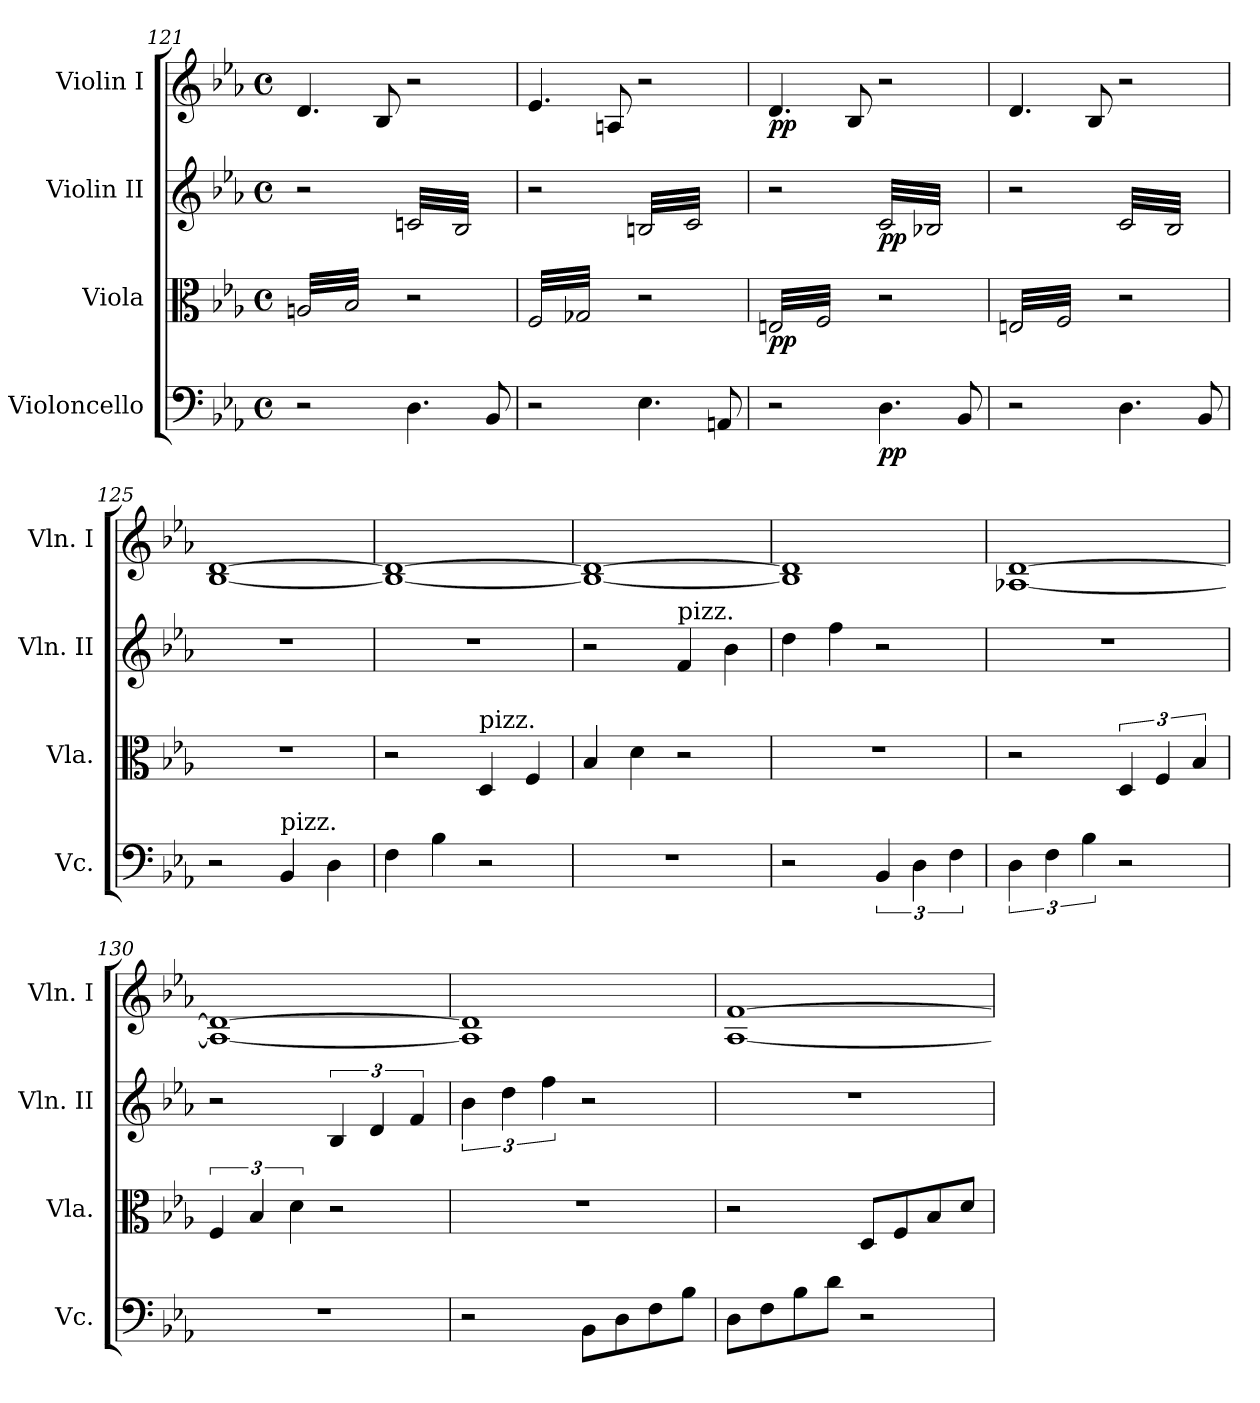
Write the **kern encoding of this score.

**kern	**dynam	**kern	**dynam	**kern	**dynam	**kern	**dynam
*part4	*part4	*part3	*part3	*part2	*part2	*part1	*part1
*staff4	*staff4	*staff3	*staff3	*staff2	*staff2	*staff1	*staff1
*I"Violoncello	*	*I"Viola	*	*I"Violin II	*	*I"Violin I	*
*I'Vc.	*	*I'Vla.	*	*I'Vln. II	*	*I'Vln. I	*
*clefF4	*	*clefC3	*	*clefG2	*	*clefG2	*
*k[b-e-a-]	*	*k[b-e-a-]	*	*k[b-e-a-]	*	*k[b-e-a-]	*
*E-:	*	*E-:	*	*E-:	*	*E-:	*
*M4/4	*	*M4/4	*	*M4/4	*	*M4/4	*
*met(c)	*	*met(c)	*	*met(c)	*	*met(c)	*
=121	=121	=121	=121	=121	=121	=121	=121
*	*	*tremolo	*	*	*	*	*
2r	.	32An/LLL	.	2r	.	4.d/	.
.	.	32B-/	.	.	.	.	.
.	.	32An/	.	.	.	.	.
.	.	32B-/	.	.	.	.	.
.	.	32An/	.	.	.	.	.
.	.	32B-/	.	.	.	.	.
.	.	32An/	.	.	.	.	.
.	.	32B-/	.	.	.	.	.
.	.	32An/	.	.	.	.	.
.	.	32B-/	.	.	.	.	.
.	.	32An/	.	.	.	.	.
.	.	32B-/	.	.	.	.	.
.	.	32An/	.	.	.	8B-/	.
.	.	32B-/	.	.	.	.	.
.	.	32An/	.	.	.	.	.
.	.	32B-/JJJ	.	.	.	.	.
*	*	*	*	*tremolo	*	*	*
4.D\	.	2r	.	32cn/LLL	.	2r	.
.	.	.	.	32B-/	.	.	.
.	.	.	.	32cn/	.	.	.
.	.	.	.	32B-/	.	.	.
.	.	.	.	32cn/	.	.	.
.	.	.	.	32B-/	.	.	.
.	.	.	.	32cn/	.	.	.
.	.	.	.	32B-/	.	.	.
.	.	.	.	32cn/	.	.	.
.	.	.	.	32B-/	.	.	.
.	.	.	.	32cn/	.	.	.
.	.	.	.	32B-/	.	.	.
8BB-/	.	.	.	32cn/	.	.	.
.	.	.	.	32B-/	.	.	.
.	.	.	.	32cn/	.	.	.
.	.	.	.	32B-/JJJ	.	.	.
=122	=122	=122	=122	=122	=122	=122	=122
2r	.	32F/LLL	.	2r	.	4.e-/	.
.	.	32G-X/	.	.	.	.	.
.	.	32F/	.	.	.	.	.
.	.	32G-X/	.	.	.	.	.
.	.	32F/	.	.	.	.	.
.	.	32G-X/	.	.	.	.	.
.	.	32F/	.	.	.	.	.
.	.	32G-X/	.	.	.	.	.
.	.	32F/	.	.	.	.	.
.	.	32G-X/	.	.	.	.	.
.	.	32F/	.	.	.	.	.
.	.	32G-X/	.	.	.	.	.
.	.	32F/	.	.	.	8An/	.
.	.	32G-X/	.	.	.	.	.
.	.	32F/	.	.	.	.	.
.	.	32G-X/JJJ	.	.	.	.	.
4.E-\	.	2r	.	32Bn/LLL	.	2r	.
.	.	.	.	32c/	.	.	.
.	.	.	.	32Bn/	.	.	.
.	.	.	.	32c/	.	.	.
.	.	.	.	32Bn/	.	.	.
.	.	.	.	32c/	.	.	.
.	.	.	.	32Bn/	.	.	.
.	.	.	.	32c/	.	.	.
.	.	.	.	32Bn/	.	.	.
.	.	.	.	32c/	.	.	.
.	.	.	.	32Bn/	.	.	.
.	.	.	.	32c/	.	.	.
8AAn/	.	.	.	32Bn/	.	.	.
.	.	.	.	32c/	.	.	.
.	.	.	.	32Bn/	.	.	.
.	.	.	.	32c/JJJ	.	.	.
=123	=123	=123	=123	=123	=123	=123	=123
!	!	!	!LO:DY:b	!	!	!	!LO:DY:b
2r	.	32En/LLL	pp	2r	.	4.d/	pp
.	.	32F/	.	.	.	.	.
.	.	32En/	.	.	.	.	.
.	.	32F/	.	.	.	.	.
.	.	32En/	.	.	.	.	.
.	.	32F/	.	.	.	.	.
.	.	32En/	.	.	.	.	.
.	.	32F/	.	.	.	.	.
.	.	32En/	.	.	.	.	.
.	.	32F/	.	.	.	.	.
.	.	32En/	.	.	.	.	.
.	.	32F/	.	.	.	.	.
.	.	32En/	.	.	.	8B-/	.
.	.	32F/	.	.	.	.	.
.	.	32En/	.	.	.	.	.
.	.	32F/JJJ	.	.	.	.	.
!	!LO:DY:b	!	!	!	!LO:DY:b	!	!
4.D\	pp	2r	.	32c/LLL	pp	2r	.
.	.	.	.	32B-X/	.	.	.
.	.	.	.	32c/	.	.	.
.	.	.	.	32B-X/	.	.	.
.	.	.	.	32c/	.	.	.
.	.	.	.	32B-X/	.	.	.
.	.	.	.	32c/	.	.	.
.	.	.	.	32B-X/	.	.	.
.	.	.	.	32c/	.	.	.
.	.	.	.	32B-X/	.	.	.
.	.	.	.	32c/	.	.	.
.	.	.	.	32B-X/	.	.	.
8BB-/	.	.	.	32c/	.	.	.
.	.	.	.	32B-X/	.	.	.
.	.	.	.	32c/	.	.	.
.	.	.	.	32B-X/JJJ	.	.	.
=124	=124	=124	=124	=124	=124	=124	=124
2r	.	32En/LLL	.	2r	.	4.d/	.
.	.	32F/	.	.	.	.	.
.	.	32En/	.	.	.	.	.
.	.	32F/	.	.	.	.	.
.	.	32En/	.	.	.	.	.
.	.	32F/	.	.	.	.	.
.	.	32En/	.	.	.	.	.
.	.	32F/	.	.	.	.	.
.	.	32En/	.	.	.	.	.
.	.	32F/	.	.	.	.	.
.	.	32En/	.	.	.	.	.
.	.	32F/	.	.	.	.	.
.	.	32En/	.	.	.	8B-/	.
.	.	32F/	.	.	.	.	.
.	.	32En/	.	.	.	.	.
.	.	32F/JJJ	.	.	.	.	.
*	*	*Xtremolo	*	*	*	*	*
4.D\	.	2r	.	32c/LLL	.	2r	.
.	.	.	.	32B-/	.	.	.
.	.	.	.	32c/	.	.	.
.	.	.	.	32B-/	.	.	.
.	.	.	.	32c/	.	.	.
.	.	.	.	32B-/	.	.	.
.	.	.	.	32c/	.	.	.
.	.	.	.	32B-/	.	.	.
.	.	.	.	32c/	.	.	.
.	.	.	.	32B-/	.	.	.
.	.	.	.	32c/	.	.	.
.	.	.	.	32B-/	.	.	.
8BB-/	.	.	.	32c/	.	.	.
.	.	.	.	32B-/	.	.	.
.	.	.	.	32c/	.	.	.
.	.	.	.	32B-/JJJ	.	.	.
*	*	*	*	*Xtremolo	*	*	*
=125	=125	=125	=125	=125	=125	=125	=125
2r	.	1r	.	1r	.	[1B- [1d	.
.	.	.	.	.	.	.	.
.	.	.	.	.	.	.	.
.	.	.	.	.	.	.	.
.	.	.	.	.	.	.	.
.	.	.	.	.	.	.	.
.	.	.	.	.	.	.	.
.	.	.	.	.	.	.	.
!LO:TX:a:t=pizz.	!	!	!	!	!	!	!
4BB-/	.	.	.	.	.	.	.
4D\	.	.	.	.	.	.	.
=126	=126	=126	=126	=126	=126	=126	=126
4F\	.	2r	.	1r	.	1B-_ 1d_	.
4B-\	.	.	.	.	.	.	.
!	!	!LO:TX:a:t=pizz.	!	!	!	!	!
2r	.	4D/	.	.	.	.	.
.	.	4F/	.	.	.	.	.
=127	=127	=127	=127	=127	=127	=127	=127
1r	.	4B-/	.	2r	.	1B-_ 1d_	.
.	.	4d\	.	.	.	.	.
!	!	!	!	!LO:TX:a:t=pizz.	!	!	!
.	.	2r	.	4f/	.	.	.
.	.	.	.	4b-\	.	.	.
=128	=128	=128	=128	=128	=128	=128	=128
2r	.	1r	.	4dd\	.	1B-] 1d]	.
.	.	.	.	4ff\	.	.	.
6BB-/	.	.	.	2r	.	.	.
6D\	.	.	.	.	.	.	.
6F\	.	.	.	.	.	.	.
=129	=129	=129	=129	=129	=129	=129	=129
6D\	.	2r	.	1r	.	[1A-X [1d	.
6F\	.	.	.	.	.	.	.
6B-\	.	.	.	.	.	.	.
2r	.	6D/	.	.	.	.	.
.	.	6F/	.	.	.	.	.
.	.	6B-/	.	.	.	.	.
=130	=130	=130	=130	=130	=130	=130	=130
1r	.	6F/	.	2r	.	1A-_ 1d_	.
.	.	6B-/	.	.	.	.	.
.	.	6d\	.	.	.	.	.
.	.	2r	.	6B-/	.	.	.
.	.	.	.	6d/	.	.	.
.	.	.	.	6f/	.	.	.
=131	=131	=131	=131	=131	=131	=131	=131
2r	.	1r	.	6b-\	.	1A-] 1d]	.
.	.	.	.	6dd\	.	.	.
.	.	.	.	6ff\	.	.	.
8BB-\L	.	.	.	2r	.	.	.
8D\	.	.	.	.	.	.	.
8F\	.	.	.	.	.	.	.
8B-\J	.	.	.	.	.	.	.
=132	=132	=132	=132	=132	=132	=132	=132
8D\L	.	2r	.	1r	.	[1A- [1f	.
8F\	.	.	.	.	.	.	.
8B-\	.	.	.	.	.	.	.
8d\J	.	.	.	.	.	.	.
2r	.	8D/L	.	.	.	.	.
.	.	8F/	.	.	.	.	.
.	.	8B-/	.	.	.	.	.
.	.	8d/J	.	.	.	.	.
=	=	=	=	=	=	=	=
*-	*-	*-	*-	*-	*-	*-	*-
